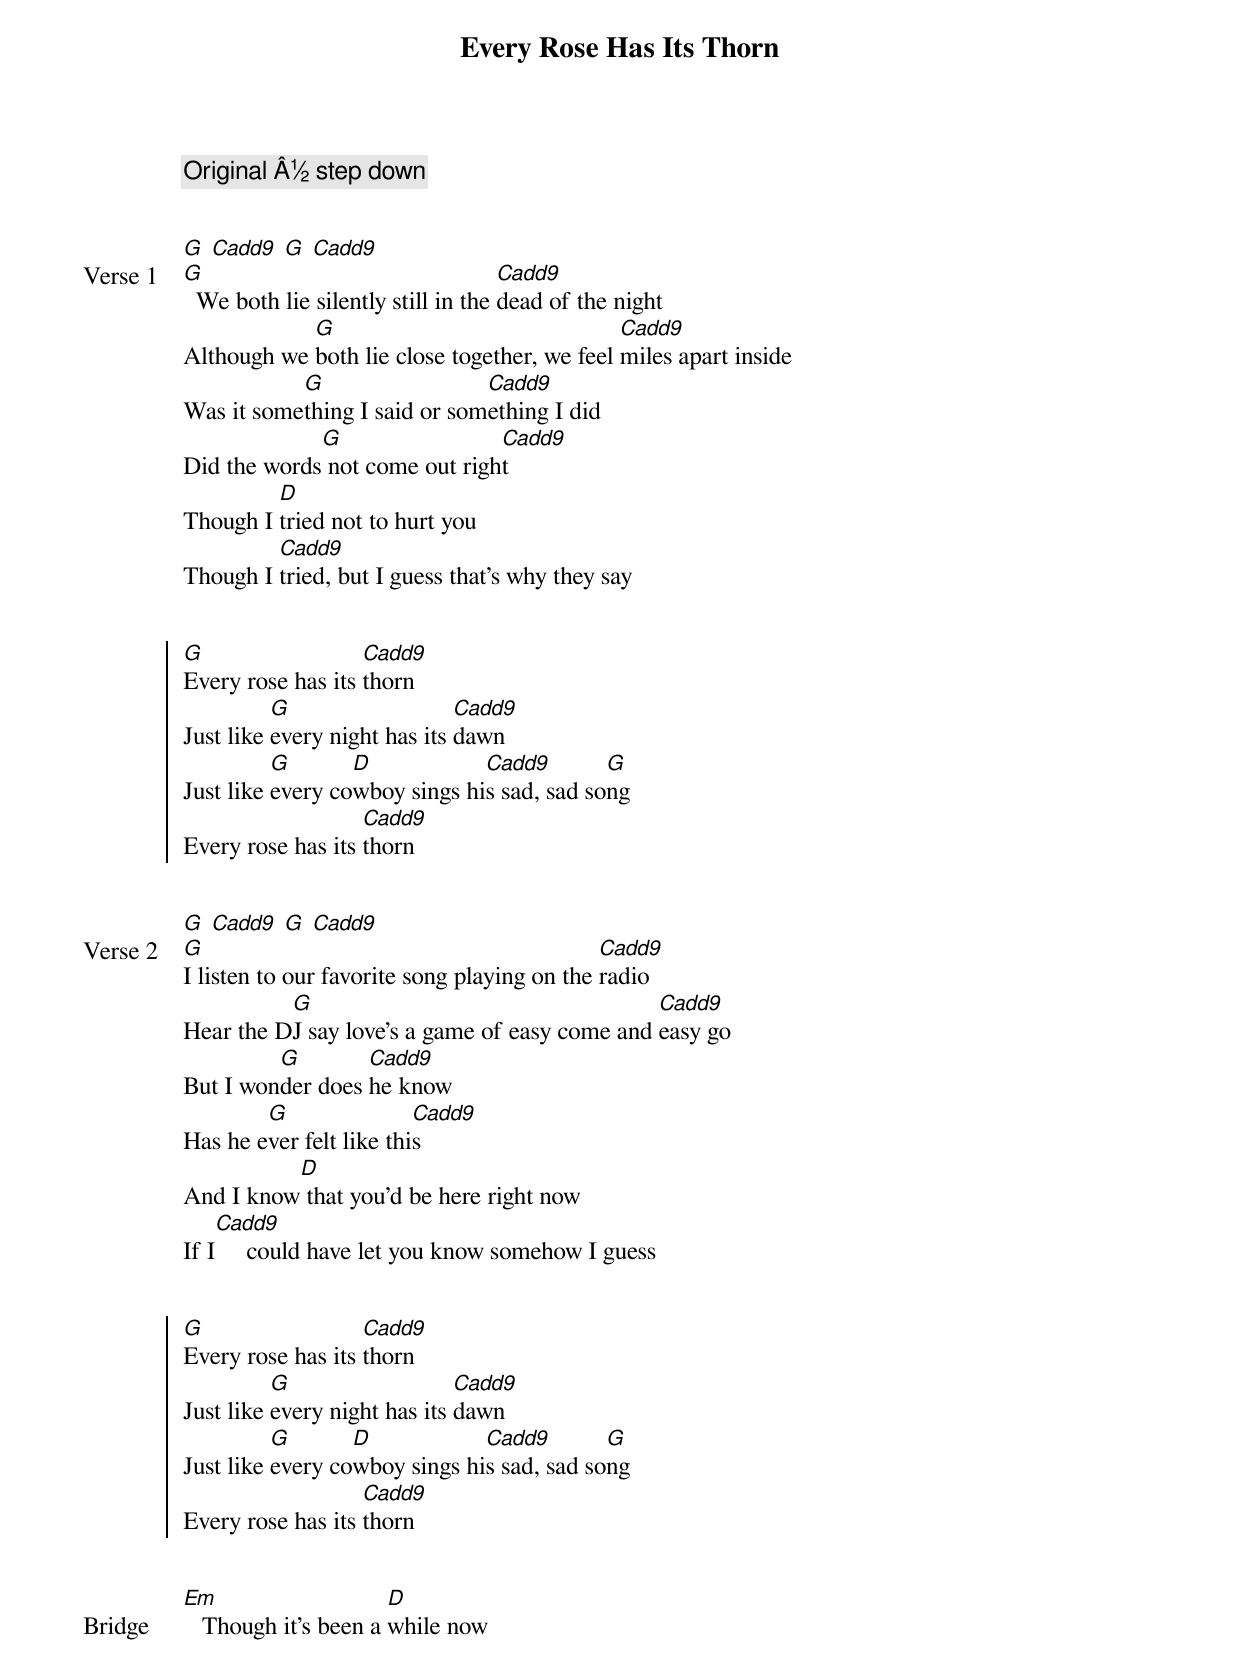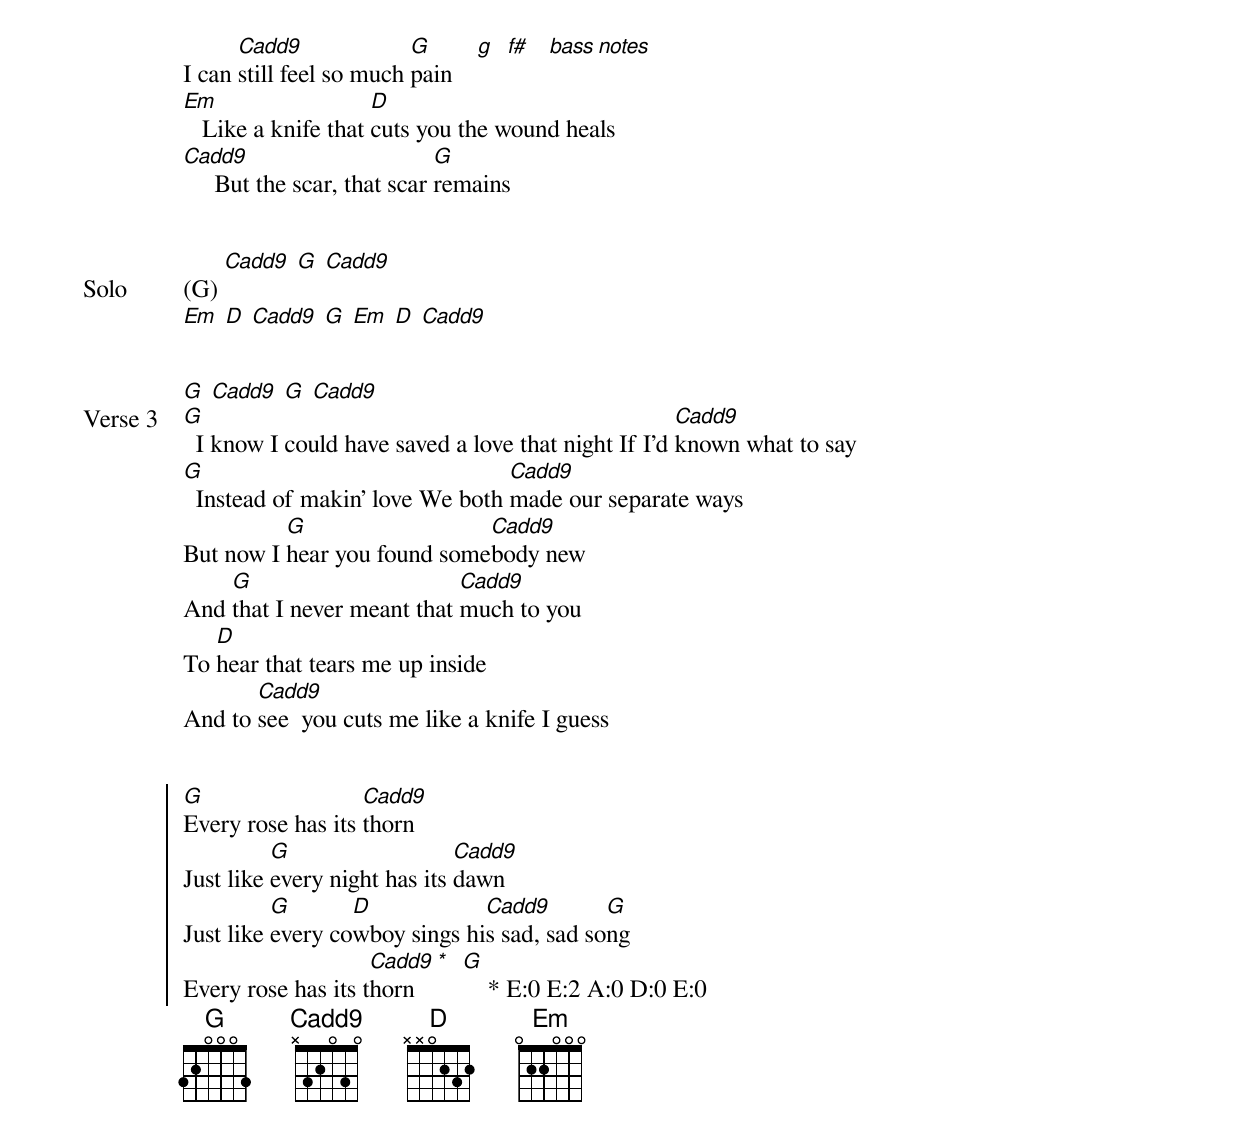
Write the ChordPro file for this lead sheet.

{title: Every Rose Has Its Thorn}
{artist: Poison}
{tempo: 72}
{comment: Original Â½ step down}


{start_of_verse: Verse 1}
[G] [Cadd9] [G] [Cadd9]
[G]  We both lie silently still in the [Cadd9]dead of the night
Although we [G]both lie close together, we feel [Cadd9]miles apart inside
Was it some[G]thing I said or som[Cadd9]ething I did
Did the words[G] not come out righ[Cadd9]t
Though I [D]tried not to hurt you
Though I [Cadd9]tried, but I guess that's why they say
{end_of_verse}


{start_of_chorus}
[G]Every rose has its [Cadd9]thorn
Just like [G]every night has its [Cadd9]dawn
Just like [G]every co[D]wboy sings hi[Cadd9]s sad, sad so[G]ng
Every rose has its [Cadd9]thorn
{end_of_chorus}


{start_of_verse: Verse 2}
[G] [Cadd9] [G] [Cadd9]
[G]I listen to our favorite song playing on the [Cadd9]radio
Hear the D[G]J say love's a game of easy come and [Cadd9]easy go
But I won[G]der does [Cadd9]he know
Has he e[G]ver felt like thi[Cadd9]s
And I know[D] that you'd be here right now
If I[Cadd9]     could have let you know somehow I guess
{end_of_verse}


{start_of_chorus}
[G]Every rose has its [Cadd9]thorn
Just like [G]every night has its [Cadd9]dawn
Just like [G]every co[D]wboy sings hi[Cadd9]s sad, sad so[G]ng
Every rose has its [Cadd9]thorn
{end_of_chorus}


{start_of_verse: Bridge}
[Em]   Though it's been a [D]while now
I can [Cadd9]still feel so much [G]pain    [g]  [f#]   [*bass notes]
[Em]   Like a knife that [D]cuts you the wound heals
[Cadd9]     But the scar, that scar [G]remains
{end_of_verse}


{start_of_verse: Solo}
(G) [Cadd9] [G] [Cadd9]
[Em] [D] [Cadd9] [G] [Em] [D] [Cadd9]
{end_of_verse}


{start_of_verse: Verse 3}
[G] [Cadd9] [G] [Cadd9]
[G]  I know I could have saved a love that night If I'd [Cadd9]known what to say
[G]  Instead of makin' love We both [Cadd9]made our separate ways
But now I [G]hear you found some[Cadd9]body new
And [G]that I never meant that [Cadd9]much to you
To [D]hear that tears me up inside
And to [Cadd9]see  you cuts me like a knife I guess
{end_of_verse}


{start_of_chorus}
[G]Every rose has its [Cadd9]thorn
Just like [G]every night has its [Cadd9]dawn
Just like [G]every co[D]wboy sings hi[Cadd9]s sad, sad so[G]ng
Every rose has its t[Cadd9]horn  [**]  [G]    * E:0 E:2 A:0 D:0 E:0
{end_of_chorus}
